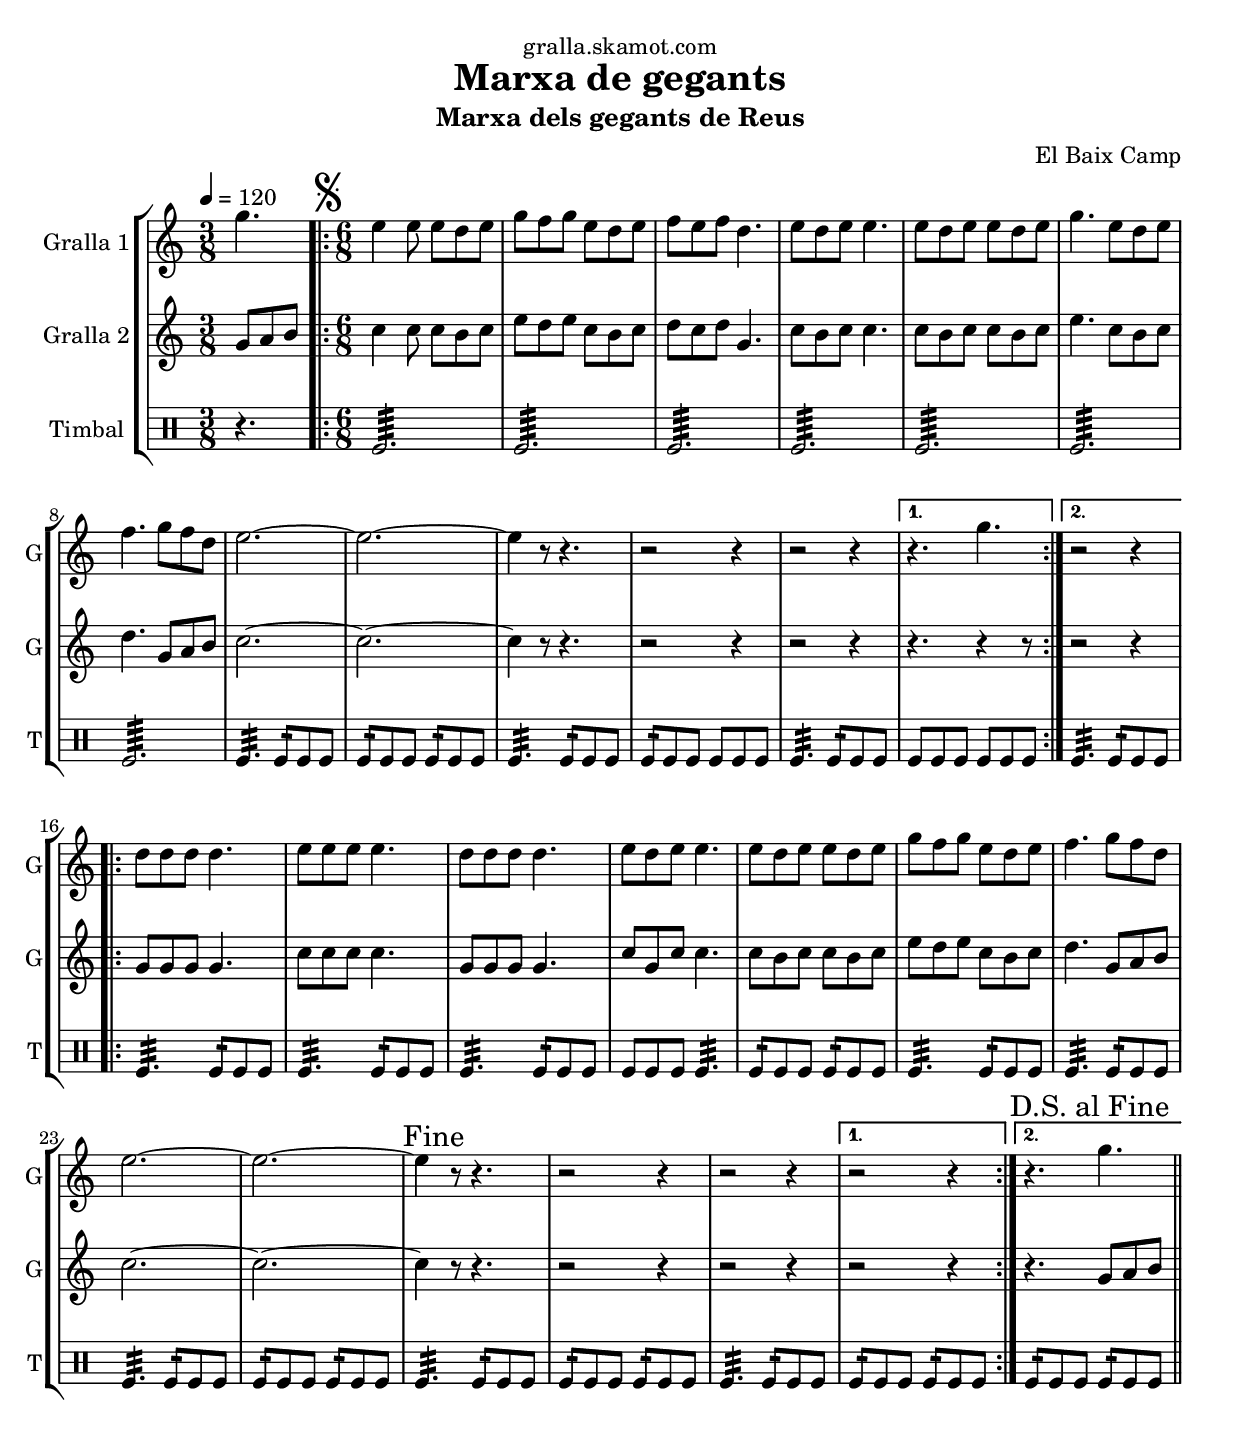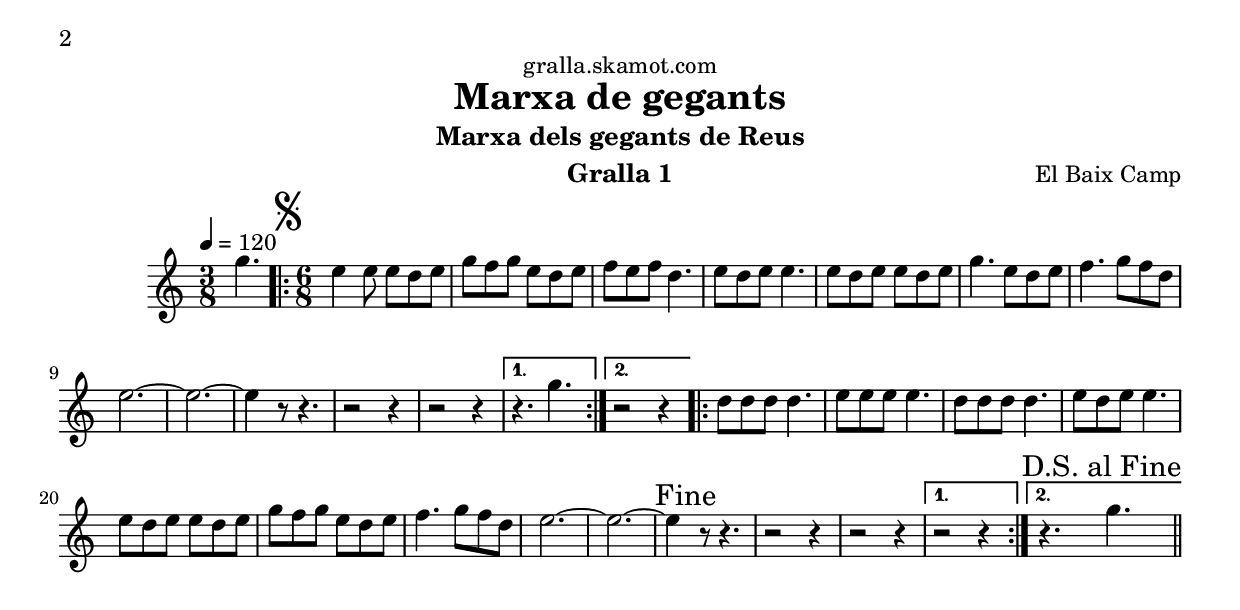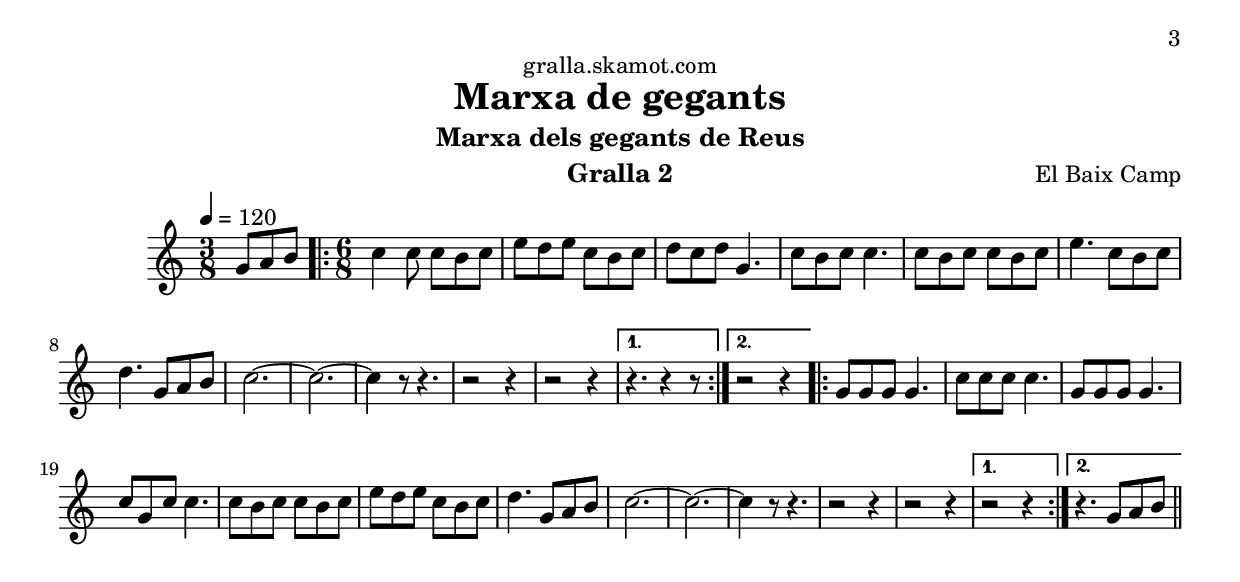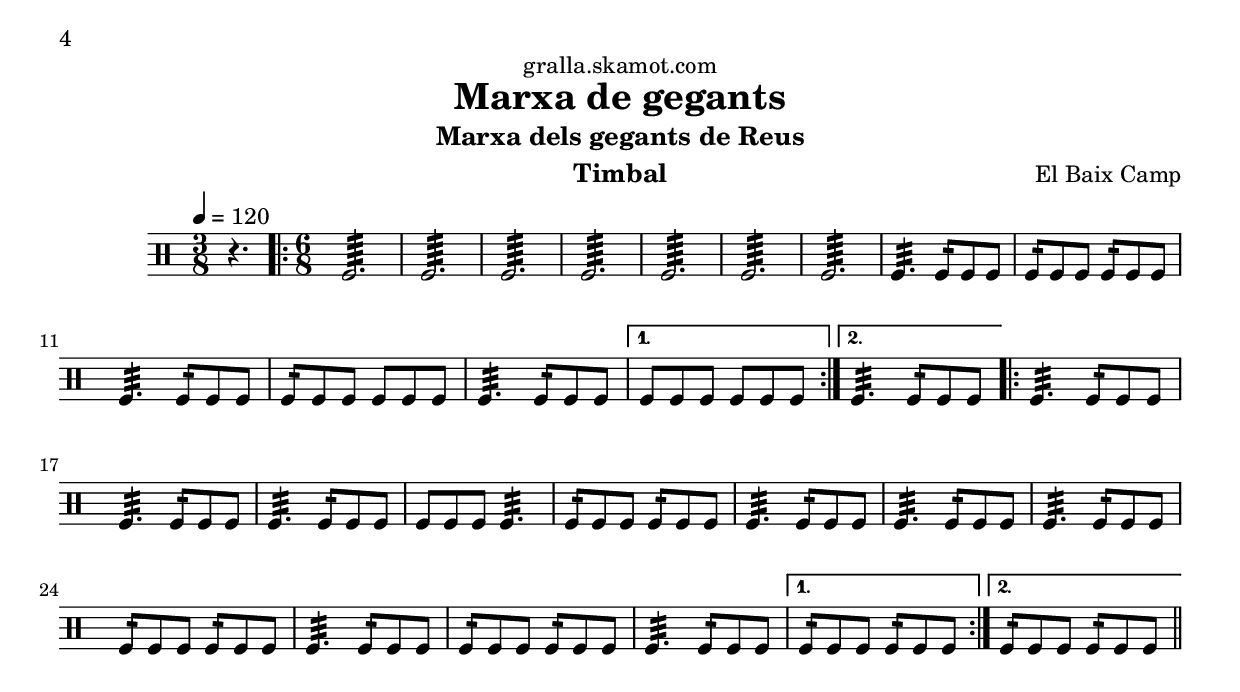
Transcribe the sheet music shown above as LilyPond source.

\version "2.16.2"

\header {
  dedication="gralla.skamot.com"
  title="Marxa de gegants"
  subtitle="Marxa dels gegants de Reus"
  subsubtitle=""
  poet=""
  meter=""
  piece=""
  composer="El Baix Camp"
  arranger=""
  opus=""
  instrument=""
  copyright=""
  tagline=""
}

liniaroAa =
\relative g''
{
  \tempo 4=120
  \clef treble
  \key c \major
  \time 3/8
  g4.  |
  \time 6/8   \repeat volta 2 { \mark \markup {\musicglyph #"scripts.segno"} e4 e8 e d e  |
  g8 f g e d e  |
  f8 e f d4.  |
  %05
  e8 d e e4.  |
  e8 d e e d e  |
  g4. e8 d e  |
  f4. g8 f d  |
  e2. ~  |
  %10
  e2. ~  |
  e4 r8 r4.  |
  r2 r4  |
  r2 r4 }
  \alternative { { r4. g }
  %15
  { r2 r4 } }
  \repeat volta 2 { d8 d d d4.  |
  e8 e e e4.  |
  d8 d d d4.  |
  e8 d e e4.  |
  %20
  e8 d e e d e  |
  g8 f g e d e  |
  f4. g8 f d  |
  e2. ~  |
  e2. ~  |
  %25
  \mark "Fine" e4 r8 r4.  |
  r2 r4  |
  r2 r4 }
  \alternative { { r2 r4 }
  { \mark "D.S. al Fine" r4. g } } \bar "||"
}

liniaroAb =
\relative g'
{
  \tempo 4=120
  \clef treble
  \key c \major
  \time 3/8
  g8 a b  |
  \time 6/8   \repeat volta 2 { c4 c8 c b c  |
  e8 d e c b c  |
  d8 c d g,4.  |
  %05
  c8 b c c4.  |
  c8 b c c b c  |
  e4. c8 b c  |
  d4. g,8 a b  |
  c2. ~  |
  %10
  c2. ~  |
  c4 r8 r4.  |
  r2 r4  |
  r2 r4 }
  \alternative { { r4. r4 r8 } % kompletite
  %15
  { r2 r4 } }
  \repeat volta 2 { g8 g g g4.  |
  c8 c c c4.  |
  g8 g g g4.  |
  c8 g c c4.  |
  %20
  c8 b c c b c  |
  e8 d e c b c  |
  d4. g,8 a b  |
  c2. ~  |
  c2. ~  |
  %25
  c4 r8 r4.  |
  r2 r4  |
  r2 r4 }
  \alternative { { r2 r4 }
  { r4. g8 a b } } \bar "||"
}

liniaroAc =
\drummode
{
  \tempo 4=120
  \time 3/8
  r4.  |
  \time 6/8   \repeat volta 2 { tomfl2.:64  |
  tomfl2.:64  |
  tomfl2.:64  |
  %05
  tomfl2.:64  |
  tomfl2.:64  |
  tomfl2.:64  |
  tomfl2.:64  |
  tomfl4.:32 tomfl8:16 tomfl tomfl  |
  %10
  tomfl8:16 tomfl tomfl tomfl:16 tomfl tomfl  |
  tomfl4.:32 tomfl8:16 tomfl tomfl  |
  tomfl8:16 tomfl tomfl tomfl tomfl tomfl  |
  tomfl4.:32 tomfl8:16 tomfl tomfl }
  \alternative { { tomfl8 tomfl tomfl tomfl tomfl tomfl }
  %15
  { tomfl4.:32 tomfl8:16 tomfl tomfl } }
  \repeat volta 2 { tomfl4.:32 tomfl8:16 tomfl tomfl  |
  tomfl4.:32 tomfl8:16 tomfl tomfl  |
  tomfl4.:32 tomfl8:16 tomfl tomfl  |
  tomfl8 tomfl tomfl tomfl4.:32  |
  %20
  tomfl8:16 tomfl tomfl tomfl:16 tomfl tomfl  |
  tomfl4.:32 tomfl8:16 tomfl tomfl  |
  tomfl4.:32 tomfl8:16 tomfl tomfl  |
  tomfl4.:32 tomfl8:16 tomfl tomfl  |
  tomfl8:16 tomfl tomfl tomfl:16 tomfl tomfl  |
  %25
  tomfl4.:32 tomfl8:16 tomfl tomfl  |
  tomfl8:16 tomfl tomfl tomfl:16 tomfl tomfl  |
  tomfl4.:32 tomfl8:16 tomfl tomfl }
  \alternative { { tomfl8:16 tomfl tomfl tomfl:16 tomfl tomfl }
  { tomfl8:16 tomfl tomfl tomfl:16 tomfl tomfl } } \bar "||"
}

\bookpart {
  \score {
    \new StaffGroup {
      \override Score.RehearsalMark #'self-alignment-X = #LEFT
      <<
        \new Staff \with {instrumentName = #"Gralla 1" shortInstrumentName = #"G"} \liniaroAa
        \new Staff \with {instrumentName = #"Gralla 2" shortInstrumentName = #"G"} \liniaroAb
        \new DrumStaff \with {instrumentName = #"Timbal" shortInstrumentName = #"T"} \liniaroAc
      >>
    }
    \layout {}
  }
  \score { \unfoldRepeats
    \new StaffGroup {
      \override Score.RehearsalMark #'self-alignment-X = #LEFT
      <<
        \new Staff \with {instrumentName = #"Gralla 1" shortInstrumentName = #"G"} \liniaroAa
        \new Staff \with {instrumentName = #"Gralla 2" shortInstrumentName = #"G"} \liniaroAb
        \new DrumStaff \with {instrumentName = #"Timbal" shortInstrumentName = #"T"} \liniaroAc
      >>
    }
    \midi {
      \set Staff.midiInstrument = "oboe"
      \set DrumStaff.midiInstrument = "drums"
    }
  }
}

\bookpart {
  \header {instrument="Gralla 1"}
  \score {
    \new StaffGroup {
      \override Score.RehearsalMark #'self-alignment-X = #LEFT
      <<
        \new Staff \liniaroAa
      >>
    }
    \layout {}
  }
  \score { \unfoldRepeats
    \new StaffGroup {
      \override Score.RehearsalMark #'self-alignment-X = #LEFT
      <<
        \new Staff \liniaroAa
      >>
    }
    \midi {
      \set Staff.midiInstrument = "oboe"
      \set DrumStaff.midiInstrument = "drums"
    }
  }
}

\bookpart {
  \header {instrument="Gralla 2"}
  \score {
    \new StaffGroup {
      \override Score.RehearsalMark #'self-alignment-X = #LEFT
      <<
        \new Staff \liniaroAb
      >>
    }
    \layout {}
  }
  \score { \unfoldRepeats
    \new StaffGroup {
      \override Score.RehearsalMark #'self-alignment-X = #LEFT
      <<
        \new Staff \liniaroAb
      >>
    }
    \midi {
      \set Staff.midiInstrument = "oboe"
      \set DrumStaff.midiInstrument = "drums"
    }
  }
}

\bookpart {
  \header {instrument="Timbal"}
  \score {
    \new StaffGroup {
      \override Score.RehearsalMark #'self-alignment-X = #LEFT
      <<
        \new DrumStaff \liniaroAc
      >>
    }
    \layout {}
  }
  \score { \unfoldRepeats
    \new StaffGroup {
      \override Score.RehearsalMark #'self-alignment-X = #LEFT
      <<
        \new DrumStaff \liniaroAc
      >>
    }
    \midi {
      \set Staff.midiInstrument = "oboe"
      \set DrumStaff.midiInstrument = "drums"
    }
  }
}

